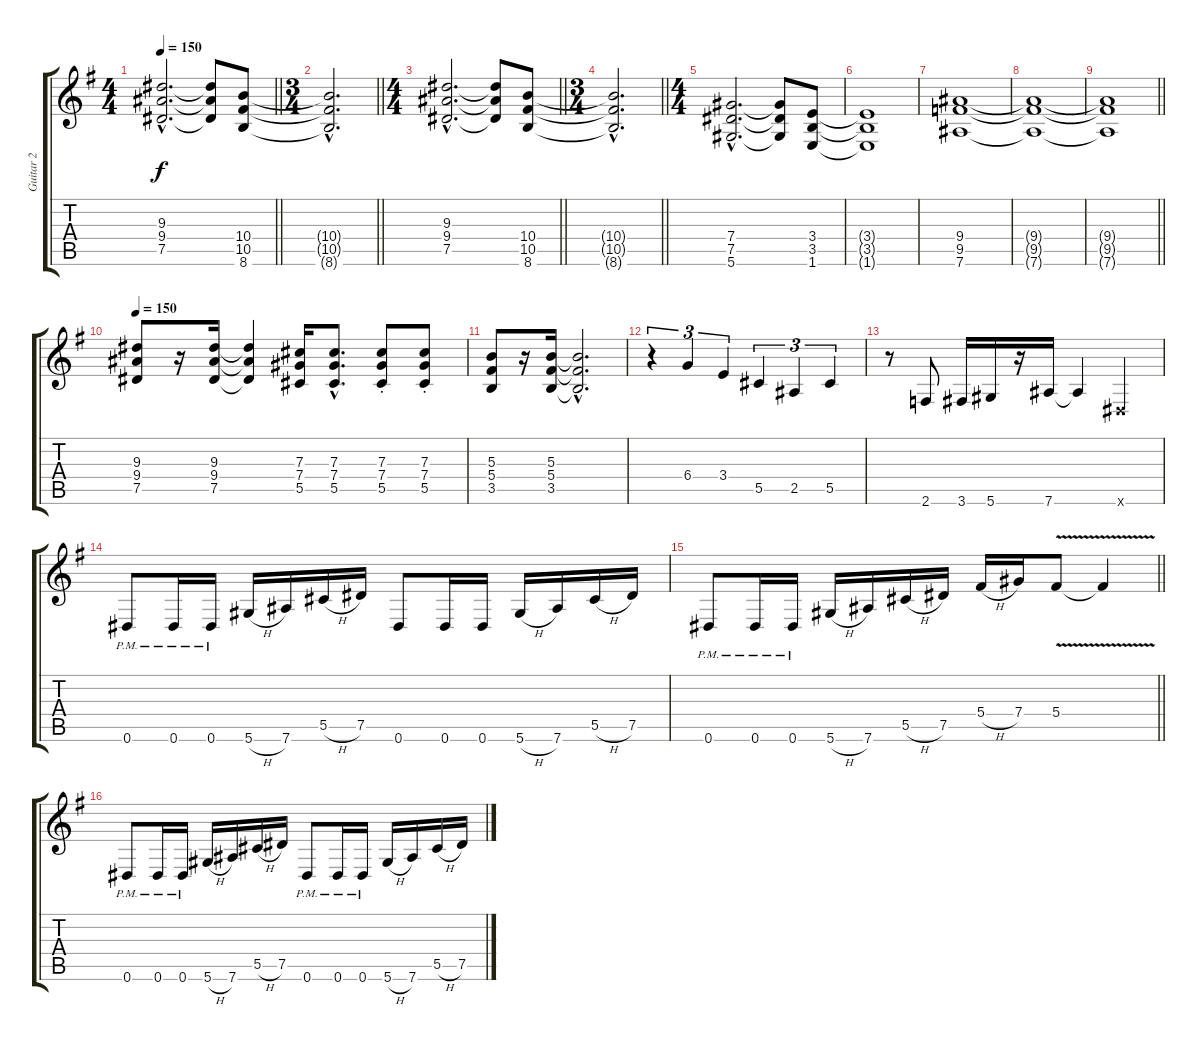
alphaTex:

\track ("Guitar 2" "Guitar 2") {instrument distortionguitar}
\staff {score tabs}
\tuning (Eb4 Bb3 Gb3 Db3 Ab2 Eb2) {hide}
\ts (4 4)
\tempo 150
\tempo 120
\tempo 150
\clef g2
\barLineRight lightlight
\ks g
(9.3{hac} 9.4{hac} 7.5{hac}).2{d dy f instrument distortionguitar} (9.3{t} 9.4{t} 7.5{t}).8 (10.4 10.5 8.6).8 |
\ts (3 4)
\barLineRight lightlight
(10.4{hac t} 10.5{hac t} 8.6{hac t}).2{d} |
\ts (4 4)
\barLineRight lightlight
(9.3{hac} 9.4{hac} 7.5{hac}).2{d} (9.3{t} 9.4{t} 7.5{t}).8 (10.4 10.5 8.6).8 |
\ts (3 4)
\barLineRight lightlight
(10.4{hac t} 10.5{hac t} 8.6{hac t}).2{d} |
\ts (4 4)
(7.4{hac} 7.5{hac} 5.6{hac}).2{d} (7.4{t} 7.5{t} 5.6{t}).8 (3.4 3.5 1.6).8 |
(3.4{t} 3.5{t} 1.6{t}).1 |
(9.4 9.5 7.6).1 |
(9.4{t} 9.5{t} 7.6{t}).1 |
\barLineRight lightlight
(9.4{t} 9.5{t} 7.6{t}).1 |
\tempo 150
(9.3 9.4 7.5).8 r.16 (9.3 9.4 7.5).16 (9.3{t} 9.4{t} 7.5{t}).4 (7.3 7.4 5.5).16 (7.3{hac} 7.4{hac} 5.5{hac}).8{d} (7.3{st} 7.4{st} 5.5{st}).8 (7.3{st} 7.4{st} 5.5{st}).8 |
(5.3 5.4 3.5).8 r.16 (5.3 5.4 3.5).16 (5.3{hac t} 5.4{hac t} 3.5{hac t}).2{d} |
r.4{tu (3 2)} 6.4.4{tu (3 2)} 3.4.4{tu (3 2)} 5.5.4{tu (3 2)} 2.5.4{tu (3 2)} 5.5.4{tu (3 2)} |
r.8 2.6.8 3.6.16 5.6.16 r.16 7.6.16 7.6{t}.4 0.6{x}.4 |
0.6{pm}.8 0.6{pm}.16 0.6{pm}.16 5.6{h}.16 7.6.16 5.5{h}.16 7.5.16 0.6.8 0.6.16 0.6.16 5.6{h}.16 7.6.16 5.5{h}.16 7.5.16 |
\barLineRight lightlight
0.6{pm}.8 0.6{pm}.16 0.6{pm}.16 5.6{h}.16 7.6.16 5.5{h}.16 7.5.16 5.4{h}.16 7.4.16 5.4{v}.8 5.4{t}.4 |
0.6{pm}.8 0.6{pm}.16 0.6{pm}.16 5.6{h}.16 7.6.16 5.5{h}.16 7.5.16 0.6{pm}.8 0.6{pm}.16 0.6{pm}.16 5.6{h}.16 7.6.16 5.5{h}.16 7.5.16
